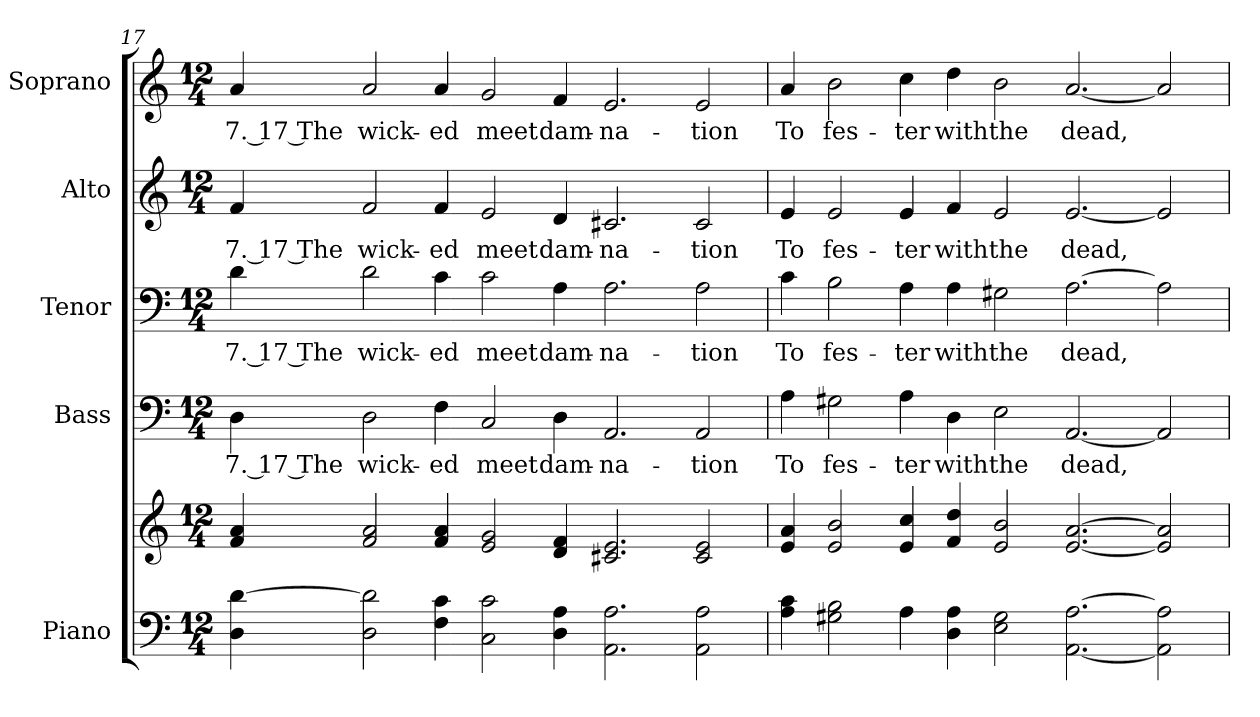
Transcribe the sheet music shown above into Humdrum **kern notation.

**kern	**kern	**kern	**text	**kern	**text	**kern	**text	**kern	**text
*part5	*part5	*part4	*part4	*part3	*part3	*part2	*part2	*part1	*part1
*staff6	*staff5	*staff4	*staff4	*staff3	*staff3	*staff2	*staff2	*staff1	*staff1
*I"Piano	*	*I"Bass	*	*I"Tenor	*	*I"Alto	*	*I"Soprano	*
*I'Pno.	*	*I'B.	*	*I'T.	*	*I'A.	*	*I'S.	*
!!LO:PB:g=z
*clefF4	*clefG2	*clefF4	*	*clefF4	*	*clefG2	*	*clefG2	*
*k[]	*k[]	*k[]	*	*k[]	*	*k[]	*	*k[]	*
*C:	*C:	*C:	*	*C:	*	*C:	*	*C:	*
*M12/4	*M12/4	*M12/4	*	*M12/4	*	*M12/4	*	*M12/4	*
=17	=17	=17	=17	=17	=17	=17	=17	=17	=17
!	!	!	!LO:LY:b:color=#000000	!	!	!	!	!	!
!	!	!	!	!	!LO:LY:b:color=#000000	!	!	!	!
!	!	!	!	!	!	!	!LO:LY:b:color=#000000	!	!
!	!	!	!	!	!	!	!	!	!LO:LY:b:color=#000000
4Di\ [>4di	4fi/ 4ai	4Di\	7. 17 The	4di\	7. 17 The	4fi/	7. 17 The	4ai/	7. 17 The
!	!	!	!LO:LY:b:color=#000000	!	!	!	!	!	!
!	!	!	!	!	!LO:LY:b:color=#000000	!	!	!	!
!	!	!	!	!	!	!	!LO:LY:b:color=#000000	!	!
!	!	!	!	!	!	!	!	!	!LO:LY:b:color=#000000
2Di\ 2di]	2fi/ 2ai	2Di\	wick-	2di\	wick-	2fi/	wick-	2ai/	wick-
!	!	!	!LO:LY:b:color=#000000	!	!	!	!	!	!
!	!	!	!	!	!LO:LY:b:color=#000000	!	!	!	!
!	!	!	!	!	!	!	!LO:LY:b:color=#000000	!	!
!	!	!	!	!	!	!	!	!	!LO:LY:b:color=#000000
4Fi\ 4ci	4fi/ 4ai	4Fi\	-ed	4ci\	-ed	4fi/	-ed	4ai/	-ed
!	!	!	!LO:LY:b:color=#000000	!	!	!	!	!	!
!	!	!	!	!	!LO:LY:b:color=#000000	!	!	!	!
!	!	!	!	!	!	!	!LO:LY:b:color=#000000	!	!
!	!	!	!	!	!	!	!	!	!LO:LY:b:color=#000000
2Ci\ 2ci	2ei/ 2gi	2Ci/	meet	2ci\	meet	2ei/	meet	2gi/	meet
!	!	!	!LO:LY:b:color=#000000	!	!	!	!	!	!
!	!	!	!	!	!LO:LY:b:color=#000000	!	!	!	!
!	!	!	!	!	!	!	!LO:LY:b:color=#000000	!	!
!	!	!	!	!	!	!	!	!	!LO:LY:b:color=#000000
4Di\ 4Ai	4di/ 4fi	4Di\	dam-	4Ai\	dam-	4di/	dam-	4fi/	dam-
!	!	!	!LO:LY:b:color=#000000	!	!	!	!	!	!
!	!	!	!	!	!LO:LY:b:color=#000000	!	!	!	!
!	!	!	!	!	!	!	!LO:LY:b:color=#000000	!	!
!	!	!	!	!	!	!	!	!	!LO:LY:b:color=#000000
2.AAi\ 2.Ai	2.c#Xi/ 2.ei	2.AAi/	-na-	2.Ai\	-na-	2.c#Xi/	-na-	2.ei/	-na-
!	!	!	!LO:LY:b:color=#000000	!	!	!	!	!	!
!	!	!	!	!	!LO:LY:b:color=#000000	!	!	!	!
!	!	!	!	!	!	!	!LO:LY:b:color=#000000	!	!
!	!	!	!	!	!	!	!	!	!LO:LY:b:color=#000000
2AAi\ 2Ai	2c#i/ 2ei	2AAi/	-tion	2Ai\	-tion	2c#i/	-tion	2ei/	-tion
=18	=18	=18	=18	=18	=18	=18	=18	=18	=18
!	!	!	!LO:LY:b:color=#000000	!	!	!	!	!	!
!	!	!	!	!	!LO:LY:b:color=#000000	!	!	!	!
!	!	!	!	!	!	!	!LO:LY:b:color=#000000	!	!
!	!	!	!	!	!	!	!	!	!LO:LY:b:color=#000000
4Ai\ 4ci	4ei/ 4ai	4Ai\	To	4ci\	To	4ei/	To	4ai/	To
!	!	!	!LO:LY:b:color=#000000	!	!	!	!	!	!
!	!	!	!	!	!LO:LY:b:color=#000000	!	!	!	!
!	!	!	!	!	!	!	!LO:LY:b:color=#000000	!	!
!	!	!	!	!	!	!	!	!	!LO:LY:b:color=#000000
2G#Xi\ 2Bi	2ei/ 2bi	2G#Xi\	fes-	2Bi\	fes-	2ei/	fes-	2bi\	fes-
!	!	!	!LO:LY:b:color=#000000	!	!	!	!	!	!
!	!	!	!	!	!LO:LY:b:color=#000000	!	!	!	!
!	!	!	!	!	!	!	!LO:LY:b:color=#000000	!	!
!	!	!	!	!	!	!	!	!	!LO:LY:b:color=#000000
4Ai\	4ei/ 4cci	4Ai\	-ter	4Ai\	-ter	4ei/	-ter	4cci\	-ter
!	!	!	!LO:LY:b:color=#000000	!	!	!	!	!	!
!	!	!	!	!	!LO:LY:b:color=#000000	!	!	!	!
!	!	!	!	!	!	!	!LO:LY:b:color=#000000	!	!
!	!	!	!	!	!	!	!	!	!LO:LY:b:color=#000000
4Di\ 4Ai	4fi/ 4ddi	4Di\	with	4Ai\	with	4fi/	with	4ddi\	with
!	!	!	!LO:LY:b:color=#000000	!	!	!	!	!	!
!	!	!	!	!	!LO:LY:b:color=#000000	!	!	!	!
!	!	!	!	!	!	!	!LO:LY:b:color=#000000	!	!
!	!	!	!	!	!	!	!	!	!LO:LY:b:color=#000000
2Ei\ 2G#i	2ei/ 2bi	2Ei\	the	2G#Xi\	the	2ei/	the	2bi\	the
!	!	!	!LO:LY:b:color=#000000	!	!	!	!	!	!
!	!	!	!	!	!LO:LY:b:color=#000000	!	!	!	!
!	!	!	!	!	!	!	!LO:LY:b:color=#000000	!	!
!	!	!	!	!	!	!	!	!	!LO:LY:b:color=#000000
[<2.AAi\ [>2.Ai	[<2.ei/ [>2.ai	[<2.AAi/	dead,	[>2.Ai\	dead,	[<2.ei/	dead,	[<2.ai/	dead,
2AAi\] 2Ai]	2ei/] 2ai]	2AAi/]	.	2Ai\]	.	2ei/]	.	2ai/]	.
=	=	=	=	=	=	=	=	=	=
*-	*-	*-	*-	*-	*-	*-	*-	*-	*-
